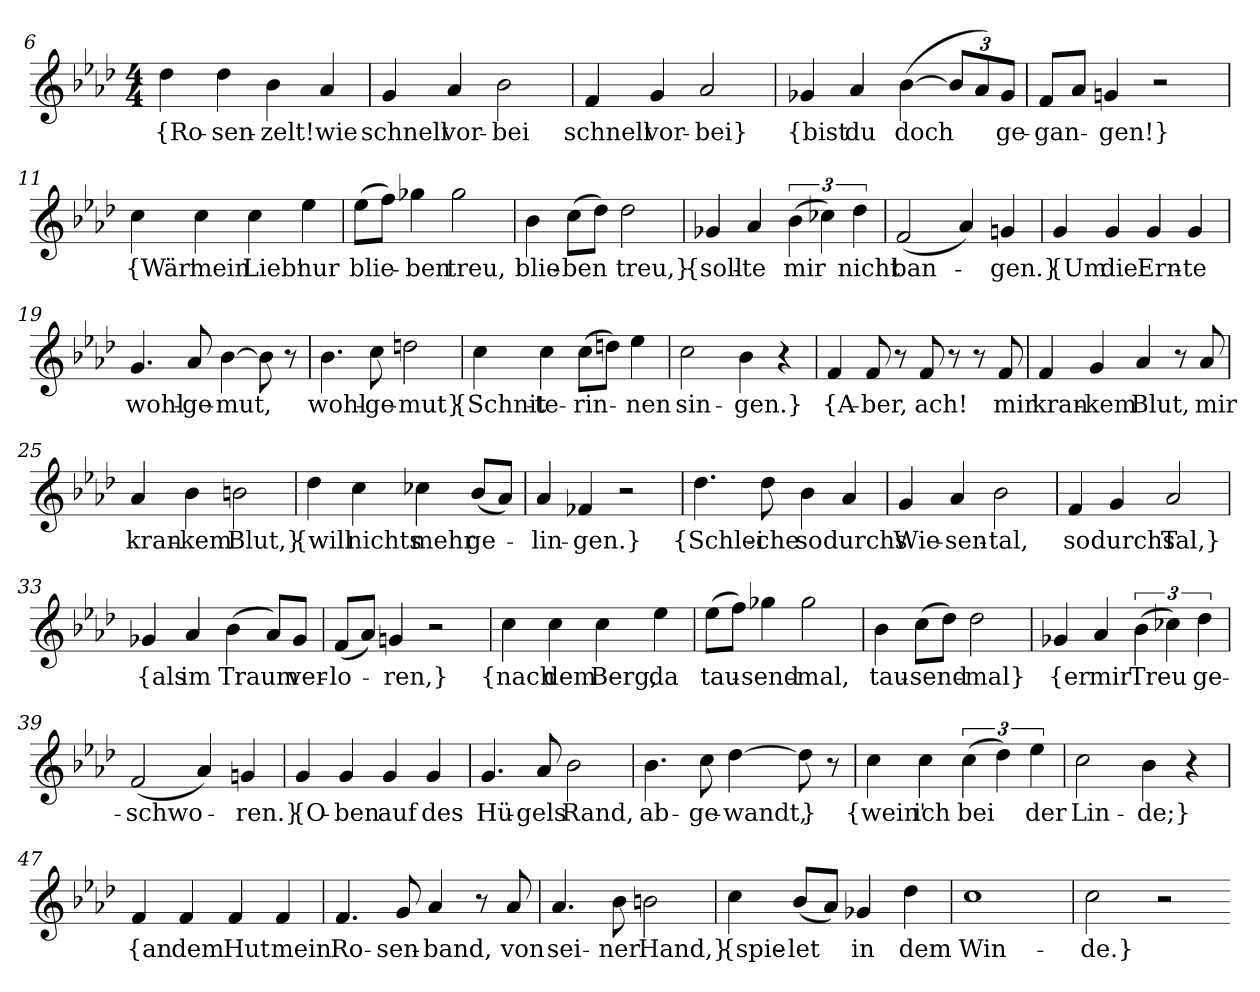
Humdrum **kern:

**kern	**text
*part1	*part1
*staff1	*staff1
*clefG2	*
*k[b-e-a-d-]	*
*M4/4	*
=6	=6
4dd-	{Ro-
4dd-	-sen-
4b-	-zelt!
4a-	wie
=7	=7
4g	schnell
4a-	vor-
2b-	-bei
=8	=8
4f	schnell
4g	vor-
2a-	-bei}
=9	=9
4g-X	{bist
4a-	du
([4b-	doch
12b-/L]	.
12a-/)	.
12g-/J	ge-
=10	=10
8f/L	-gan-
8a-/J	.
4gn	-gen!}
2r	.
=11	=11
4cc	{Wär'
4cc	mein
4cc	Lieb'
4ee-	nur
=12	=12
(8ee-\L	blie-
8ff\J)	.
4gg-X	-ben
2gg-	treu,
=13	=13
4b-	blie-
(8cc\L	-ben
8dd-\J)	.
2dd-	treu,}
=14	=14
4g-X	{soll-
4a-	-te
(6b-	mir
6cc-X)	.
6dd-	nicht
=15	=15
(2f	ban-
4a-)	.
4gn	-gen.}
=18	=18
4g	{Um
4g	die
4g	Ern-
4g	-te
=19	=19
4.g	wohl-
8a-	-ge-
[4b-	-mut,
8b-]	.
8r	.
=20	=20
4.b-	wohl-
8cc	-ge-
2ddn	-mut}
=21	=21
4cc	{Schnit-
4cc	-te-
(8cc\L	-rin-
8ddn\J)	.
4ee-	-nen
=22	=22
2cc	sin-
4b-	-gen.}
4r	.
=23	=23
4f	{A-
8f	-ber,
8r	.
8f	ach!
8r	.
8r	.
8f	mir
=24	=24
4f	kran-
4g	-kem
4a-	Blut,
8r	.
8a-	mir
=25	=25
4a-	kran-
4b-	-kem
2bn	Blut,}
=26	=26
4dd-	{will
4cc	nichts
4cc-X	mehr
(8b-/L	ge-
8a-/J)	.
=27	=27
4a-	-lin-
4f-X	-gen.}
2r	.
=30	=30
4.dd-	{Schlei-
8dd-	-che
4b-	so
4a-	durchs
=31	=31
4g	Wie-
4a-	-sen-
2b-	-tal,
=32	=32
4f	so
4g	durchs
2a-	Tal,}
=33	=33
4g-X	{als
4a-	im
(4b-	Traum
8a-/L)	.
8g-/J	ver-
=34	=34
(8f/L	-lo-
8a-/J)	.
4gn	-ren,}
2r	.
=35	=35
4cc	{nach
4cc	dem
4cc	Berg,
4ee-	da
=36	=36
(8ee-\L	tau-
8ff\J)	.
4gg-X	-send-
2gg-	-mal,
=37	=37
4b-	tau-
(8cc\L	-send-
8dd-\J)	.
2dd-	-mal}
=38	=38
4g-X	{er
4a-	mir
(6b-	Treu
6cc-X)	.
6dd-	ge-
=39	=39
(2f	-schwo-
4a-)	.
4gn	-ren.}
=42	=42
4g	{O-
4g	-ben
4g	auf
4g	des
=43	=43
4.g	Hü-
8a-	-gels
2b-	Rand,
=44	=44
4.b-	ab-
8cc	-ge-
[4dd-	-wandt,
8dd-]	}
8r	.
=45	=45
4cc	{wein'
4cc	ich
(6cc	bei
6dd-)	.
6ee-	der
=46	=46
2cc	Lin-
4b-	-de;}
4r	.
=47	=47
4f	{an
4f	dem
4f	Hut
4f	mein
=48	=48
4.f	Ro-
8g	-sen-
4a-	-band,
8r	.
8a-	von
=49	=49
4.a-	sei-
8b-	-ner
2bn	Hand,}
=50	=50
4cc	{spie-
(8b-/L	-let
8a-/J)	.
4g-X	in
4dd-	dem
=51	=51
1cc	Win-
=52	=52
2cc	-de.}
2r	.
=-	=-
*-	*-
